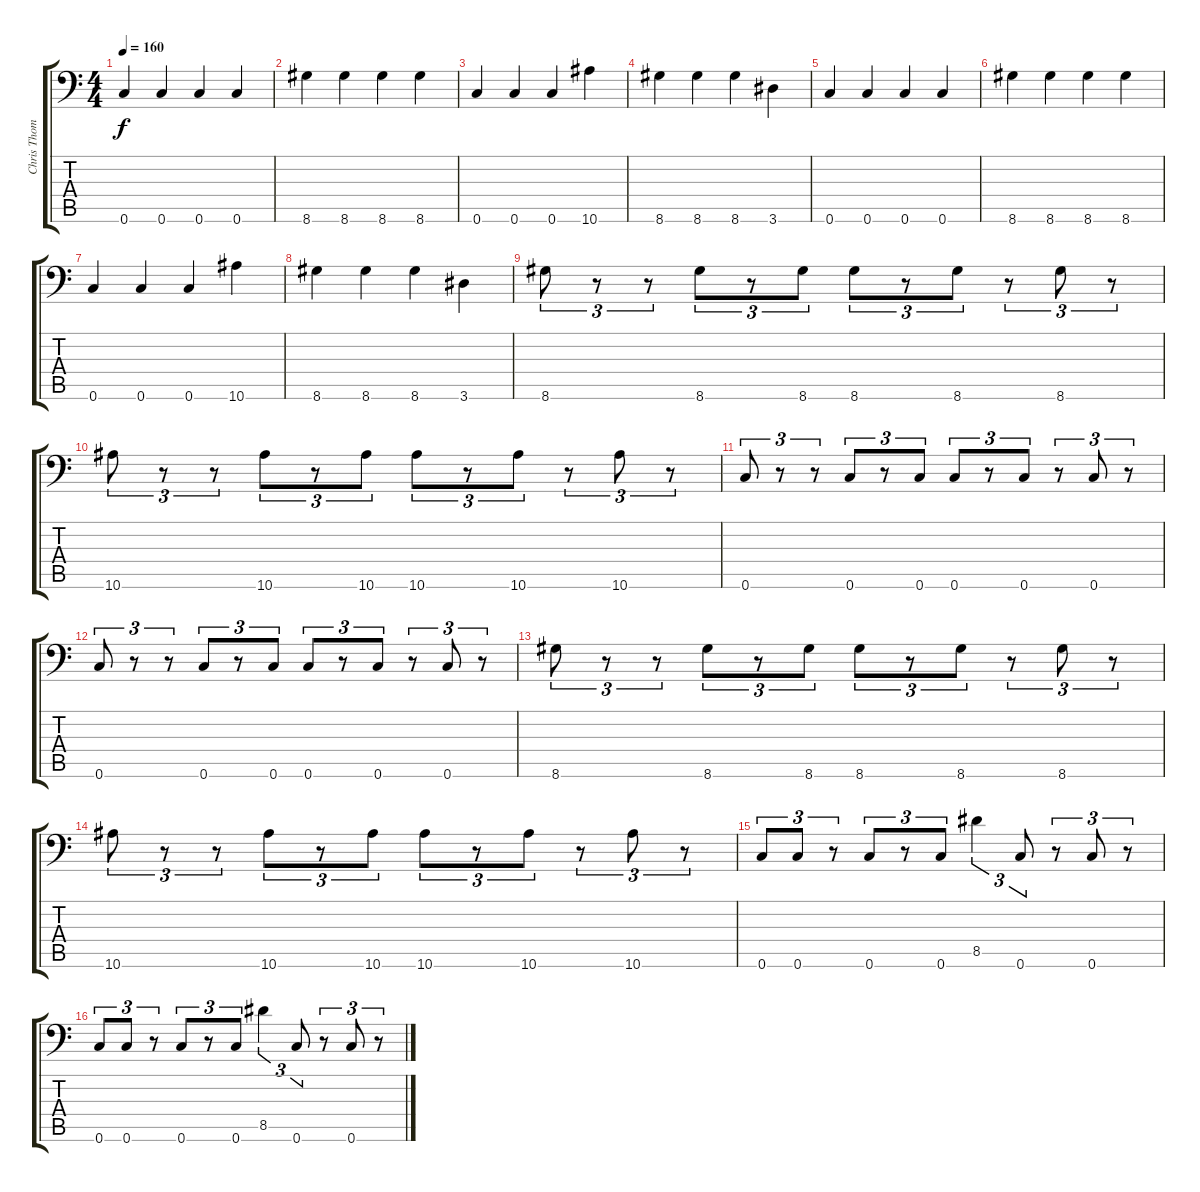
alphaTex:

\track ("Chris Thompson" "Chris Thom") {instrument electricbasspick}
\staff {score tabs}
\tuning (D4 A3 F3 C3 G2 C2) {hide}
\ts (4 4)
\tempo 160
\clef f4
\ks c
0.6.4{dy f} 0.6.4 0.6.4 0.6.4 |
8.6.4 8.6.4 8.6.4 8.6.4 |
0.6.4 0.6.4 0.6.4 10.6.4 |
8.6.4 8.6.4 8.6.4 3.6.4 |
0.6.4 0.6.4 0.6.4 0.6.4 |
8.6.4 8.6.4 8.6.4 8.6.4 |
0.6.4 0.6.4 0.6.4 10.6.4 |
8.6.4 8.6.4 8.6.4 3.6.4 |
8.6.8{tu (3 2)} r.8{tu (3 2)} r.8{tu (3 2)} 8.6.8{tu (3 2)} r.8{tu (3 2)} 8.6.8{tu (3 2)} 8.6.8{tu (3 2)} r.8{tu (3 2)} 8.6.8{tu (3 2)} r.8{tu (3 2)} 8.6.8{tu (3 2)} r.8{tu (3 2)} |
10.6.8{tu (3 2)} r.8{tu (3 2)} r.8{tu (3 2)} 10.6.8{tu (3 2)} r.8{tu (3 2)} 10.6.8{tu (3 2)} 10.6.8{tu (3 2)} r.8{tu (3 2)} 10.6.8{tu (3 2)} r.8{tu (3 2)} 10.6.8{tu (3 2)} r.8{tu (3 2)} |
0.6.8{tu (3 2)} r.8{tu (3 2)} r.8{tu (3 2)} 0.6.8{tu (3 2)} r.8{tu (3 2)} 0.6.8{tu (3 2)} 0.6.8{tu (3 2)} r.8{tu (3 2)} 0.6.8{tu (3 2)} r.8{tu (3 2)} 0.6.8{tu (3 2)} r.8{tu (3 2)} |
0.6.8{tu (3 2)} r.8{tu (3 2)} r.8{tu (3 2)} 0.6.8{tu (3 2)} r.8{tu (3 2)} 0.6.8{tu (3 2)} 0.6.8{tu (3 2)} r.8{tu (3 2)} 0.6.8{tu (3 2)} r.8{tu (3 2)} 0.6.8{tu (3 2)} r.8{tu (3 2)} |
8.6.8{tu (3 2)} r.8{tu (3 2)} r.8{tu (3 2)} 8.6.8{tu (3 2)} r.8{tu (3 2)} 8.6.8{tu (3 2)} 8.6.8{tu (3 2)} r.8{tu (3 2)} 8.6.8{tu (3 2)} r.8{tu (3 2)} 8.6.8{tu (3 2)} r.8{tu (3 2)} |
10.6.8{tu (3 2)} r.8{tu (3 2)} r.8{tu (3 2)} 10.6.8{tu (3 2)} r.8{tu (3 2)} 10.6.8{tu (3 2)} 10.6.8{tu (3 2)} r.8{tu (3 2)} 10.6.8{tu (3 2)} r.8{tu (3 2)} 10.6.8{tu (3 2)} r.8{tu (3 2)} |
0.6.8{tu (3 2)} 0.6.8{tu (3 2)} r.8{tu (3 2)} 0.6.8{tu (3 2)} r.8{tu (3 2)} 0.6.8{tu (3 2)} 8.5.4{tu (3 2)} 0.6.8{tu (3 2)} r.8{tu (3 2)} 0.6.8{tu (3 2)} r.8{tu (3 2)} |
0.6.8{tu (3 2)} 0.6.8{tu (3 2)} r.8{tu (3 2)} 0.6.8{tu (3 2)} r.8{tu (3 2)} 0.6.8{tu (3 2)} 8.5.4{tu (3 2)} 0.6.8{tu (3 2)} r.8{tu (3 2)} 0.6.8{tu (3 2)} r.8{tu (3 2)}
